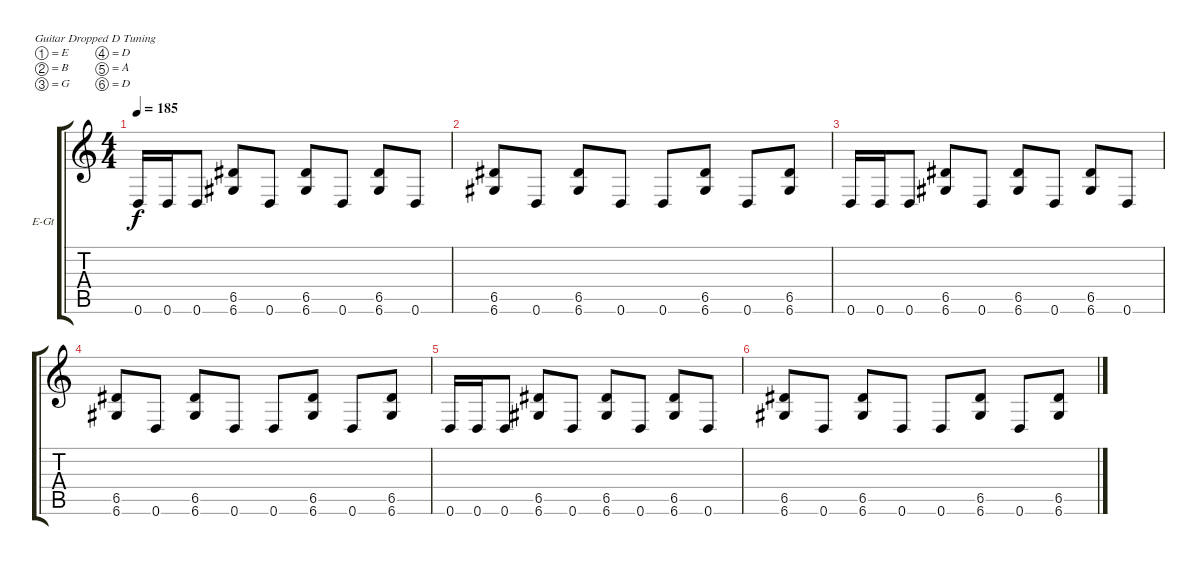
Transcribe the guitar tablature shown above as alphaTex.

\bracketExtendMode groupsimilarinstruments
\firstSystemTrackNameOrientation horizontal
\otherSystemsTrackNameOrientation horizontal
\track ("Mark Morton" "E-Gt") {instrument distortionguitar}
\staff {score tabs}
\tuning (E4 B3 G3 D3 A2 D2)
\ts (4 4)
\tempo 185
\clef g2
\ks c
0.6.16{dy f} 0.6.16 0.6.8 (6.5 6.6).8 0.6.8 (6.5 6.6).8 0.6.8 (6.5 6.6).8 0.6.8 |
(6.5 6.6).8 0.6.8 (6.5 6.6).8 0.6.8 0.6.8 (6.5 6.6).8 0.6.8 (6.5 6.6).8 |
0.6.16 0.6.16 0.6.8 (6.5 6.6).8 0.6.8 (6.5 6.6).8 0.6.8 (6.5 6.6).8 0.6.8 |
(6.5 6.6).8 0.6.8 (6.5 6.6).8 0.6.8 0.6.8 (6.5 6.6).8 0.6.8 (6.5 6.6).8 |
0.6.16 0.6.16 0.6.8 (6.5 6.6).8 0.6.8 (6.5 6.6).8 0.6.8 (6.5 6.6).8 0.6.8 |
(6.5 6.6).8 0.6.8 (6.5 6.6).8 0.6.8 0.6.8 (6.5 6.6).8 0.6.8 (6.5 6.6).8
